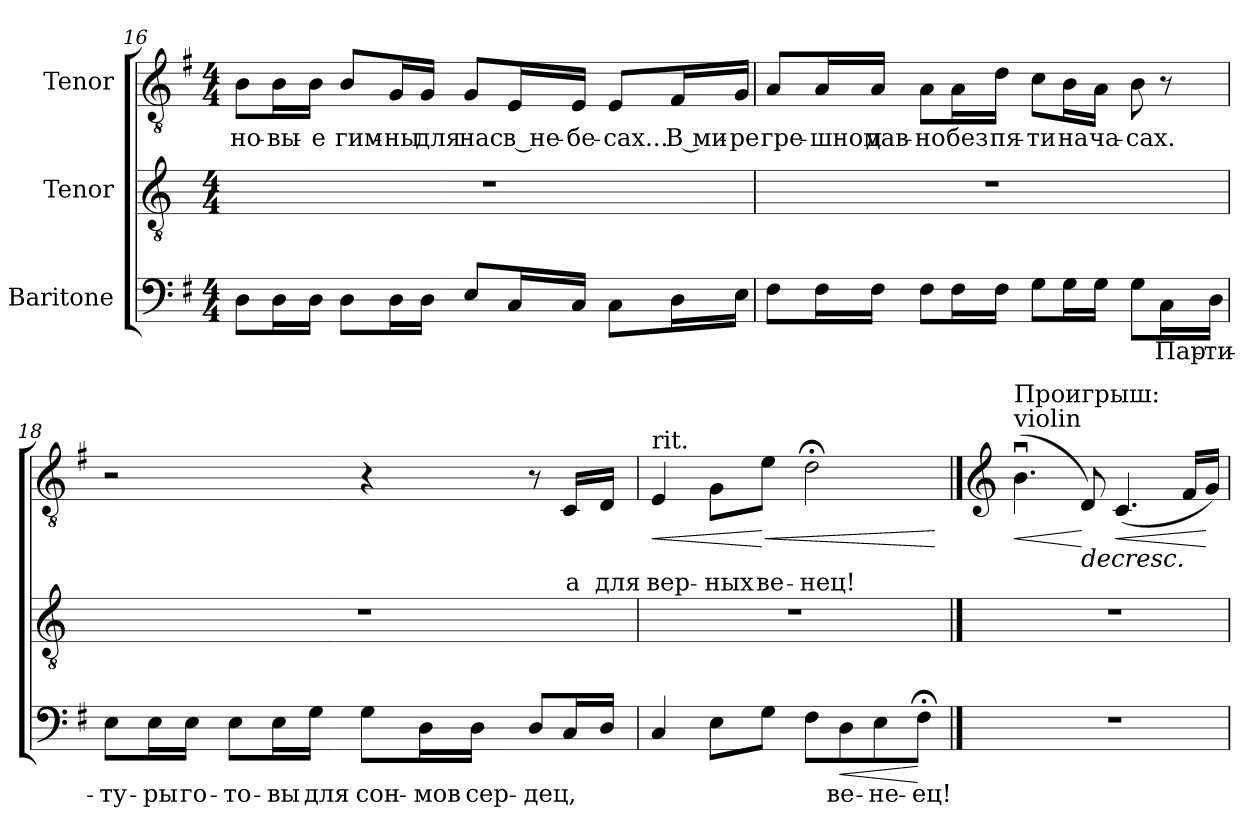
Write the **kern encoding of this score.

**kern	**text	**dynam	**kern	**kern	**text	**dynam
*part3	*part3	*part3	*part2	*part1	*part1	*part1
*staff3	*staff3	*staff3	*staff2	*staff1	*staff1	*staff1
*I"Baritone	*	*	*I"Tenor	*I"Tenor	*	*
!!LO:LB:g=z
*clefF4	*	*	*clefGv2	*clefGv2	*	*
*	*	*	*	*ITrd7c12	*	*
*k[f#]	*	*	*k[]	*k[f#]	*	*
*G:	*	*	*C:	*G:	*	*
*M4/4	*	*	*M4/4	*M4/4	*	*
=16	=16	=16	=16	=16	=16	=16
!	!	!	!	!	!LO:LY:b:color=#000000	!
8Di\L	.	.	1r	8BBi\L	но-	.
!	!	!	!	!	!LO:LY:b:color=#000000	!
16Di\L	.	.	.	16BBi\L	-вы-	.
!	!	!	!	!	!LO:LY:b:color=#000000	!
16Di\JJ	.	.	.	16BBi\JJ	-е	.
!	!	!	!	!	!LO:LY:b:color=#000000	!
8Di\L	.	.	.	8BBi/L	гим-	.
!	!	!	!	!	!LO:LY:b:color=#000000	!
16Di\L	.	.	.	16GGi/L	-ны	.
!	!	!	!	!	!LO:LY:b:color=#000000	!
16Di\JJ	.	.	.	16GGi/JJ	для	.
!	!	!	!	!	!LO:LY:b:color=#000000	!
8Ei/L	.	.	.	8GGi/L	нас	.
!	!	!	!	!	!LO:LY:b:color=#000000	!
16Ci/L	.	.	.	16EEi/L	в не-	.
!	!	!	!	!	!LO:LY:b:color=#000000	!
16Ci/JJ	.	.	.	16EEi/JJ	-бе-	.
!	!	!	!	!	!LO:LY:b:color=#000000	!
8Ci\L	.	.	.	8EEi/L	-сах...	.
!	!	!	!	!	!LO:LY:b:color=#000000	!
16Di\L	.	.	.	16FF#i/L	В ми-	.
!	!	!	!	!	!LO:LY:b:color=#000000	!
16Ei\JJ	.	.	.	16GGi/JJ	-ре	.
=17	=17	=17	=17	=17	=17	=17
!	!	!	!	!	!LO:LY:b:color=#000000	!
8F#i\L	.	.	1r	8AAi/L	гре-	.
!	!	!	!	!	!LO:LY:b:color=#000000	!
16F#i\L	.	.	.	16AAi/L	-шном	.
!	!	!	!	!	!LO:LY:b:color=#000000	!
16F#i\JJ	.	.	.	16AAi/JJ	дав-	.
!	!	!	!	!	!LO:LY:b:color=#000000	!
8F#i\L	.	.	.	8AAi\L	-но	.
!	!	!	!	!	!LO:LY:b:color=#000000	!
16F#i\L	.	.	.	16AAi\L	без	.
!	!	!	!	!	!LO:LY:b:color=#000000	!
16F#i\JJ	.	.	.	16Di\JJ	пя-	.
!	!	!	!	!	!LO:LY:b:color=#000000	!
8Gi\L	.	.	.	8Ci\L	-ти	.
!	!	!	!	!	!LO:LY:b:color=#000000	!
16Gi\L	.	.	.	16BBi\L	на	.
!	!	!	!	!	!LO:LY:b:color=#000000	!
16Gi\JJ	.	.	.	16AAi\JJ	ча-	.
!	!	!	!	!	!LO:LY:b:color=#000000	!
8Gi\L	.	.	.	8BBi\	-сах.	.
!	!LO:LY:b:color=#000000	!	!	!	!	!
16Ci\L	Пар-	.	.	8r	.	.
!	!LO:LY:b:color=#000000	!	!	!	!	!
16Di\JJ	-ти-	.	.	.	.	.
!!LO:LB:g=z
=18	=18	=18	=18	=18	=18	=18
!	!LO:LY:a:color=#000000	!	!	!	!	!
8Ei\L	-ту-	.	1r	2r	.	.
!	!LO:LY:a:color=#000000	!	!	!	!	!
16Ei\L	-ры	.	.	.	.	.
!	!LO:LY:a:color=#000000	!	!	!	!	!
16Ei\JJ	го-	.	.	.	.	.
!	!LO:LY:a:color=#000000	!	!	!	!	!
8Ei\L	-то-	.	.	.	.	.
!	!LO:LY:a:color=#000000	!	!	!	!	!
16Ei\L	-вы	.	.	.	.	.
!	!LO:LY:a:color=#000000	!	!	!	!	!
16Gi\JJ	для	.	.	.	.	.
!	!LO:LY:a:color=#000000	!	!	!	!	!
8Gi\L	сон-	.	.	4r	.	.
!	!LO:LY:a:color=#000000	!	!	!	!	!
16Di\L	-мов	.	.	.	.	.
!	!LO:LY:a:color=#000000	!	!	!	!	!
16Di\JJ	сер-	.	.	.	.	.
!	!LO:LY:a:color=#000000	!	!	!	!	!
8Di/L	-дец,	.	.	8r	.	.
!	!	!	!	!	!LO:LY:b:color=#000000	!
16Ci/L	.	.	.	16CCi/LL	а	.
!	!	!	!	!	!LO:LY:b:color=#000000	!
16Di/JJ	.	.	.	16DDi/JJ	для	.
=19	=19	=19	=19	=19	=19	=19
!	!	!	!	!LO:TX:t=rit.	!	!
!	!	!	!	!	!LO:LY:b:color=#000000	!LO:HP:b
4Ci/	.	.	1r	4EEi/	вер-	<
!	!	!	!	!	!LO:LY:b:color=#000000	!
8Ei\L	.	.	.	8GGi\L	-ных	.
!	!	!	!	!	!LO:LY:b:color=#000000	!LO:HP:n=1:b
8Gi\J	.	.	.	8Ei\J	ве-	[ <
!	!	!	!	!	!LO:LY:b:color=#000000	!
8F#i\L	.	.	.	2D;i\	-нец!	.
!	!LO:LY:b:color=#000000	!LO:HP:b	!	!	!	!
8Di\	ве-	<	.	.	.	.
!	!LO:LY:b:color=#000000	!	!	!	!	!
8Ei\	-не-	.	.	.	.	.
!	!LO:LY:b:color=#000000	!	!	!	!	!
8F#;i\J	-ец!	[	.	.	.	.
.	.	.	.	.	.	[
!!LO:LB:g=z
==20	==20	==20	==20	==20	==20	==20
*	*	*	*	*clefG2	*	*
!	!	!	!	!LO:TX:a:t=violin	!	!
!	!	!	!	!LO:TX:a:t=Проигрыш&colon;	!	!
!	!	!	!	!	!	!LO:HP:b
1r	.	.	1r	(4.Bui\	.	<
!	!	!	!	!	!	!LO:HP:n=1:b
.	.	.	.	8Di/)	.	[ >
!	!	!	!	!	!	!LO:HP:b
.	.	.	.	(4.Ci/	.	<
.	.	.	.	16F#i/LL	.	]
.	.	.	.	16Gi/JJ)	.	[
=	=	=	=	=	=	=
*-	*-	*-	*-	*-	*-	*-
